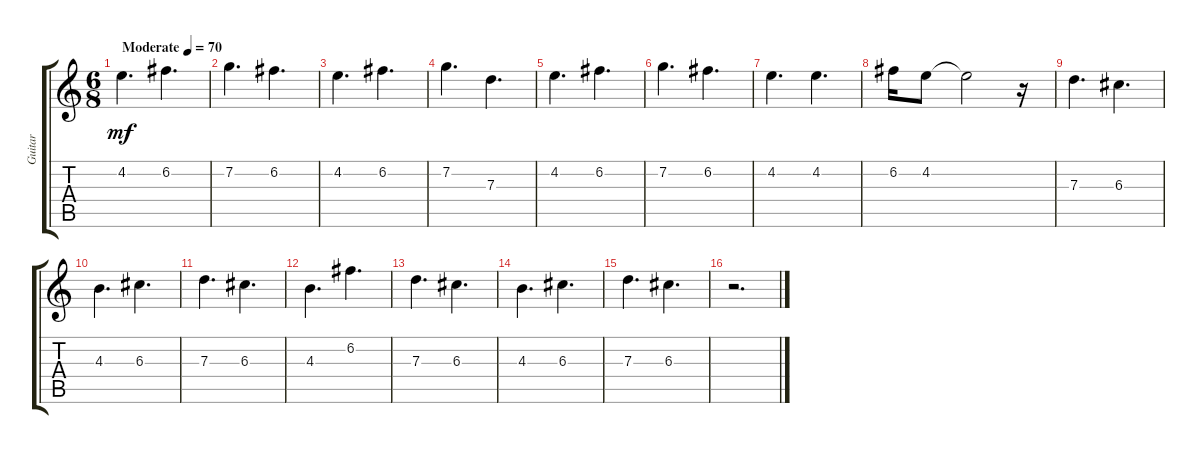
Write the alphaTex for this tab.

\track ("Guitar" "Guitar") {instrument distortionguitar}
\staff {score tabs}
\tuning (E4 C4 G3 C3 G2 C2) {hide}
\ts (6 8)
\tempo (70 "Moderate")
\clef g2
\ks c
4.2.4{d dy mf instrument distortionguitar} 6.2.4{d} |
7.2.4{d} 6.2.4{d} |
4.2.4{d} 6.2.4{d} |
7.2.4{d} 7.3.4{d} |
4.2.4{d} 6.2.4{d} |
7.2.4{d} 6.2.4{d} |
4.2.4{d} 4.2.4{d} |
6.2.16 4.2.8 4.2{t}.2 r.16 |
7.3.4{d} 6.3.4{d} |
4.3.4{d} 6.3.4{d} |
7.3.4{d} 6.3.4{d} |
4.3.4{d} 6.2.4{d} |
7.3.4{d} 6.3.4{d} |
4.3.4{d} 6.3.4{d} |
7.3.4{d} 6.3.4{d} |
r.2{d}
